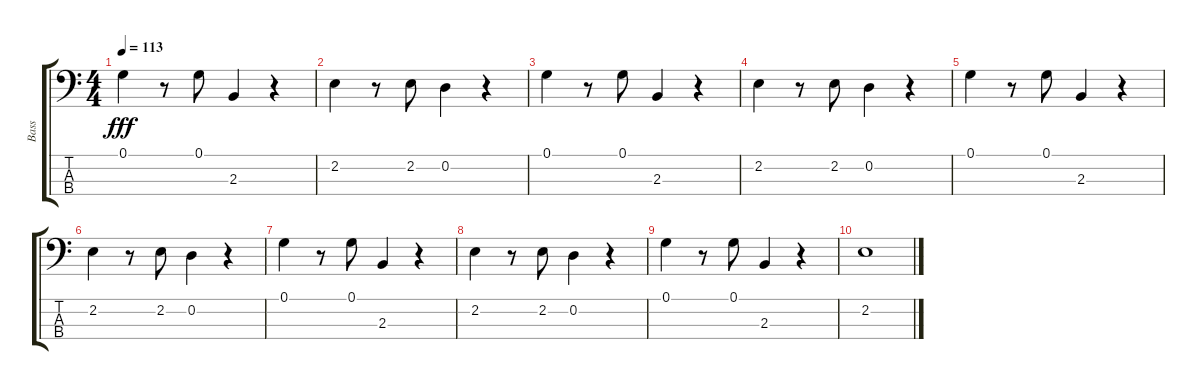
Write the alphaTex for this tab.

\track (" Bass" " Bass") {instrument acousticbass}
\staff {score tabs}
\tuning (G2 D2 A1 E1) {hide}
\ts (4 4)
\tempo 113
\clef f4
\ks c
0.1.4{dy fff} r.8 0.1.8 2.3.4 r.4 |
2.2.4 r.8 2.2.8 0.2.4 r.4 |
0.1.4 r.8 0.1.8 2.3.4 r.4 |
2.2.4 r.8 2.2.8 0.2.4 r.4 |
0.1.4 r.8 0.1.8 2.3.4 r.4 |
2.2.4 r.8 2.2.8 0.2.4 r.4 |
0.1.4 r.8 0.1.8 2.3.4 r.4 |
2.2.4 r.8 2.2.8 0.2.4 r.4 |
0.1.4 r.8 0.1.8 2.3.4 r.4 |
2.2.1
